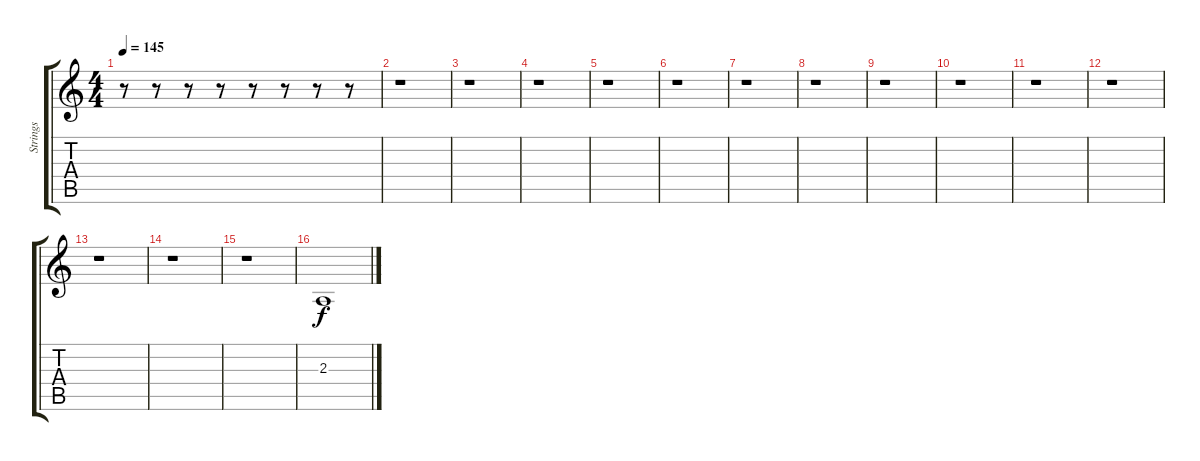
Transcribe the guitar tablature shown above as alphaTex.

\track ("Strings" "Strings") {instrument synthstrings2}
\staff {score tabs}
\tuning (E4 B3 G3 D3 A2 E2) {hide}
\ts (4 4)
\tempo 145
\clef g2
\ks c
r.8{dy f} r.8 r.8 r.8 r.8 r.8 r.8 r.8 |
r.1 |
r.1 |
r.1 |
r.1 |
r.1 |
r.1 |
r.1 |
r.1 |
r.1 |
r.1 |
r.1 |
r.1 |
r.1 |
r.1 |
2.3.1
